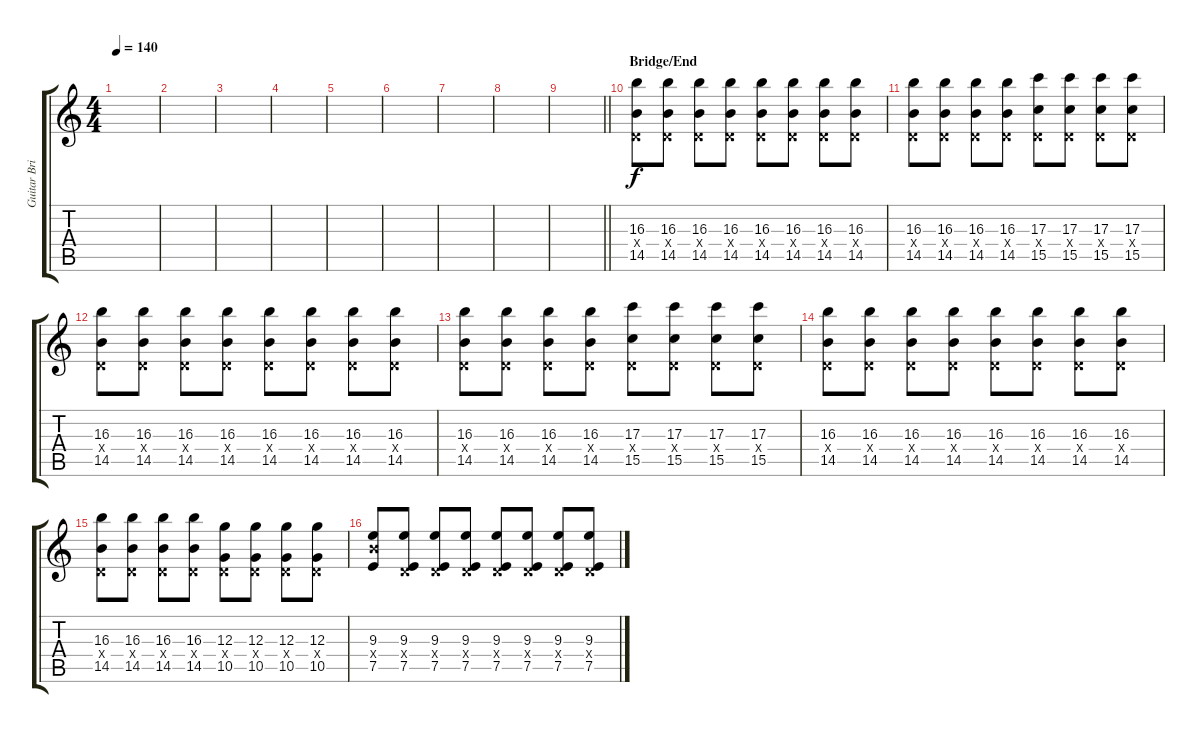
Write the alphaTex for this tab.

\track ("Guitar Bridge (optional)" "Guitar Bri") {mute instrument acousticguitarsteel}
\staff {score tabs}
\tuning (E4 B3 G3 D3 A2 E2) {hide}
\ts (4 4)
\tempo 140
\clef g2
\ks c
|
|
|
|
|
|
|
|
\barLineRight lightlight
|
\section ("" "Bridge/End")
(16.3 0.4{x} 14.5).8 (16.3 0.4{x} 14.5).8 (16.3 0.4{x} 14.5).8 (16.3 0.4{x} 14.5).8 (16.3 0.4{x} 14.5).8 (16.3 0.4{x} 14.5).8 (16.3 0.4{x} 14.5).8 (16.3 0.4{x} 14.5).8 |
(16.3 0.4{x} 14.5).8 (16.3 0.4{x} 14.5).8 (16.3 0.4{x} 14.5).8 (16.3 0.4{x} 14.5).8 (17.3 0.4{x} 15.5).8 (17.3 0.4{x} 15.5).8 (17.3 0.4{x} 15.5).8 (17.3 0.4{x} 15.5).8 |
(16.3 0.4{x} 14.5).8 (16.3 0.4{x} 14.5).8 (16.3 0.4{x} 14.5).8 (16.3 0.4{x} 14.5).8 (16.3 0.4{x} 14.5).8 (16.3 0.4{x} 14.5).8 (16.3 0.4{x} 14.5).8 (16.3 0.4{x} 14.5).8 |
(16.3 0.4{x} 14.5).8 (16.3 0.4{x} 14.5).8 (16.3 0.4{x} 14.5).8 (16.3 0.4{x} 14.5).8 (17.3 0.4{x} 15.5).8 (17.3 0.4{x} 15.5).8 (17.3 0.4{x} 15.5).8 (17.3 0.4{x} 15.5).8 |
(16.3 0.4{x} 14.5).8 (16.3 0.4{x} 14.5).8 (16.3 0.4{x} 14.5).8 (16.3 0.4{x} 14.5).8 (16.3 0.4{x} 14.5).8 (16.3 0.4{x} 14.5).8 (16.3 0.4{x} 14.5).8 (16.3 0.4{x} 14.5).8 |
(16.3 0.4{x} 14.5).8 (16.3 0.4{x} 14.5).8 (16.3 0.4{x} 14.5).8 (16.3 0.4{x} 14.5).8 (12.3 0.4{x} 10.5).8 (12.3 0.4{x} 10.5).8 (12.3 0.4{x} 10.5).8 (12.3 0.4{x} 10.5).8 |
(9.3 9.4{x} 7.5).8 (9.3 0.4{x} 7.5).8 (9.3 0.4{x} 7.5).8 (9.3 0.4{x} 7.5).8 (9.3 0.4{x} 7.5).8 (9.3 0.4{x} 7.5).8 (9.3 0.4{x} 7.5).8 (9.3 0.4{x} 7.5).8
